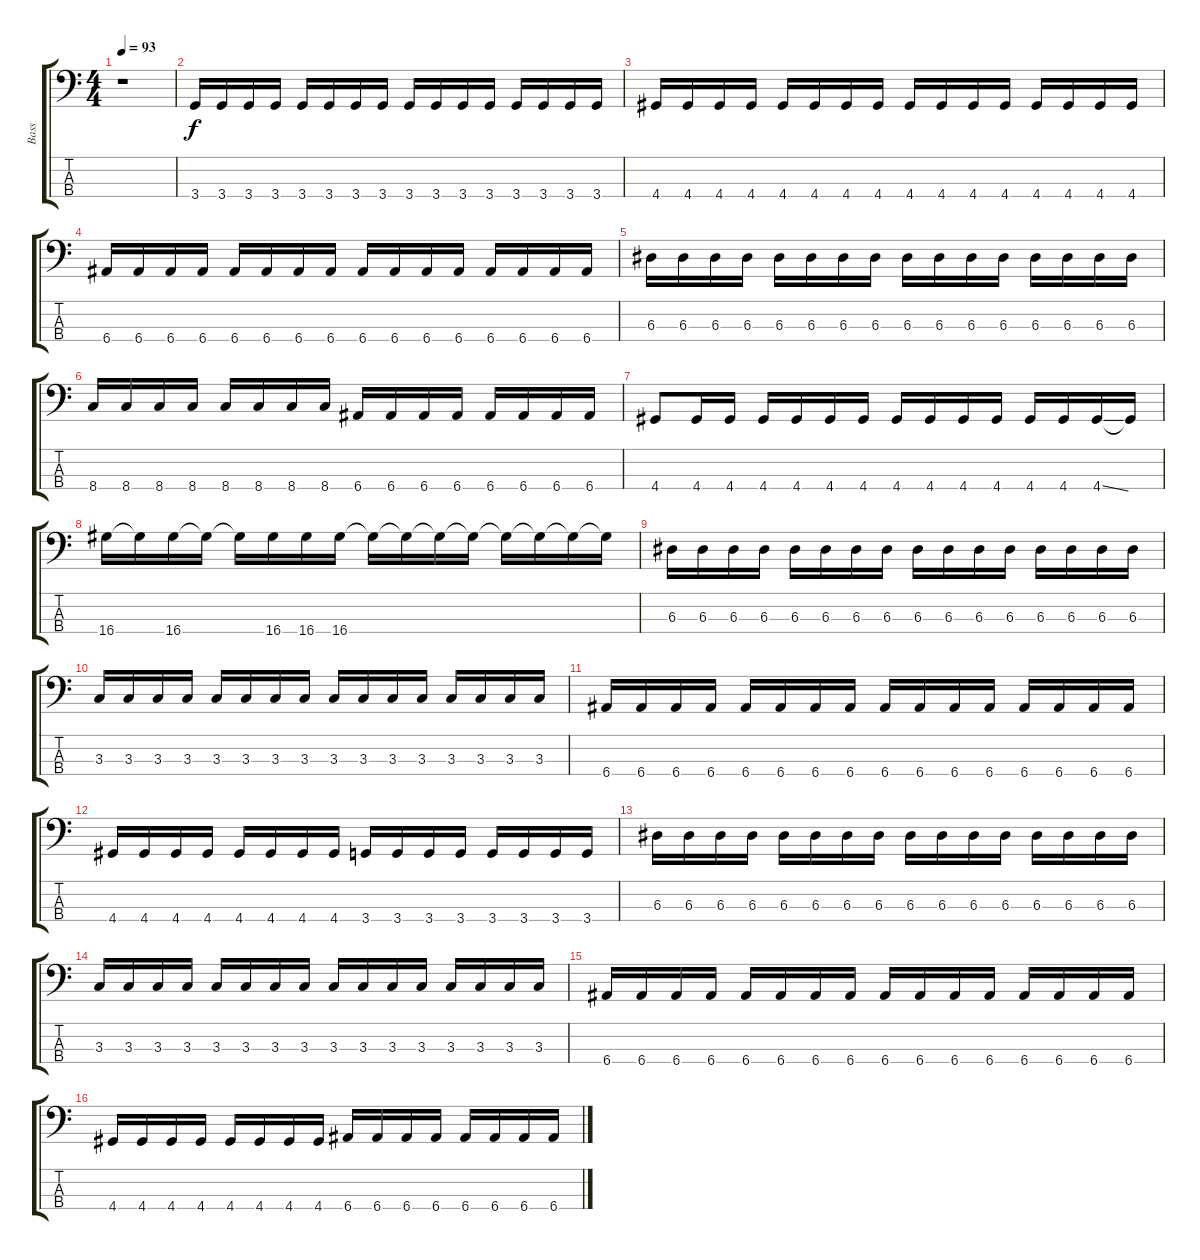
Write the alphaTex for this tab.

\track ("Bass" "Bass") {instrument electricbasspick}
\staff {score tabs}
\tuning (G2 D2 A1 E1) {hide}
\ts (4 4)
\tempo 93
\clef f4
\ks c
r.1{dy f} |
3.4.16 3.4.16 3.4.16 3.4.16 3.4.16 3.4.16 3.4.16 3.4.16 3.4.16 3.4.16 3.4.16 3.4.16 3.4.16 3.4.16 3.4.16 3.4.16 |
4.4.16 4.4.16 4.4.16 4.4.16 4.4.16 4.4.16 4.4.16 4.4.16 4.4.16 4.4.16 4.4.16 4.4.16 4.4.16 4.4.16 4.4.16 4.4.16 |
6.4.16 6.4.16 6.4.16 6.4.16 6.4.16 6.4.16 6.4.16 6.4.16 6.4.16 6.4.16 6.4.16 6.4.16 6.4.16 6.4.16 6.4.16 6.4.16 |
6.3.16 6.3.16 6.3.16 6.3.16 6.3.16 6.3.16 6.3.16 6.3.16 6.3.16 6.3.16 6.3.16 6.3.16 6.3.16 6.3.16 6.3.16 6.3.16 |
8.4.16 8.4.16 8.4.16 8.4.16 8.4.16 8.4.16 8.4.16 8.4.16 6.4.16 6.4.16 6.4.16 6.4.16 6.4.16 6.4.16 6.4.16 6.4.16 |
4.4.8 4.4.16 4.4.16 4.4.16 4.4.16 4.4.16 4.4.16 4.4.16 4.4.16 4.4.16 4.4.16 4.4.16 4.4.16 4.4{ss}.16 4.4{t}.16 |
16.4.16 16.4{t}.16 16.4.16 16.4{t}.16 16.4{t}.16 16.4.16 16.4.16 16.4.16 16.4{t}.16 16.4{t}.16 16.4{t}.16 16.4{t}.16 16.4{t}.16 16.4{t}.16 16.4{t}.16 16.4{t}.16 |
6.3.16 6.3.16 6.3.16 6.3.16 6.3.16 6.3.16 6.3.16 6.3.16 6.3.16 6.3.16 6.3.16 6.3.16 6.3.16 6.3.16 6.3.16 6.3.16 |
3.3.16 3.3.16 3.3.16 3.3.16 3.3.16 3.3.16 3.3.16 3.3.16 3.3.16 3.3.16 3.3.16 3.3.16 3.3.16 3.3.16 3.3.16 3.3.16 |
6.4.16 6.4.16 6.4.16 6.4.16 6.4.16 6.4.16 6.4.16 6.4.16 6.4.16 6.4.16 6.4.16 6.4.16 6.4.16 6.4.16 6.4.16 6.4.16 |
4.4.16 4.4.16 4.4.16 4.4.16 4.4.16 4.4.16 4.4.16 4.4.16 3.4.16 3.4.16 3.4.16 3.4.16 3.4.16 3.4.16 3.4.16 3.4.16 |
6.3.16 6.3.16 6.3.16 6.3.16 6.3.16 6.3.16 6.3.16 6.3.16 6.3.16 6.3.16 6.3.16 6.3.16 6.3.16 6.3.16 6.3.16 6.3.16 |
3.3.16 3.3.16 3.3.16 3.3.16 3.3.16 3.3.16 3.3.16 3.3.16 3.3.16 3.3.16 3.3.16 3.3.16 3.3.16 3.3.16 3.3.16 3.3.16 |
6.4.16 6.4.16 6.4.16 6.4.16 6.4.16 6.4.16 6.4.16 6.4.16 6.4.16 6.4.16 6.4.16 6.4.16 6.4.16 6.4.16 6.4.16 6.4.16 |
4.4.16 4.4.16 4.4.16 4.4.16 4.4.16 4.4.16 4.4.16 4.4.16 6.4.16 6.4.16 6.4.16 6.4.16 6.4.16 6.4.16 6.4.16 6.4.16
